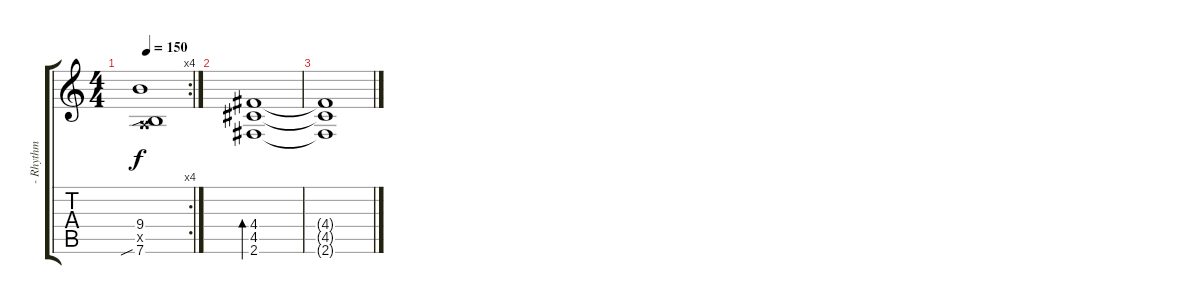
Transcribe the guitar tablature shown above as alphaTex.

\track ("- Rhythm " "- Rhythm ") {instrument acousticguitarsteel}
\staff {score tabs}
\tuning (E4 B3 G3 D3 A2 E2) {hide}
\rc 4
\ts (4 4)
\tempo 150
\clef g2
\ks c
(9.4 0.5{x} 7.6{sib}).1{dy f} |
(4.4 4.5 2.6).1{bd 480} |
(4.4{t} 4.5{t} 2.6{t}).1{volume 0}
